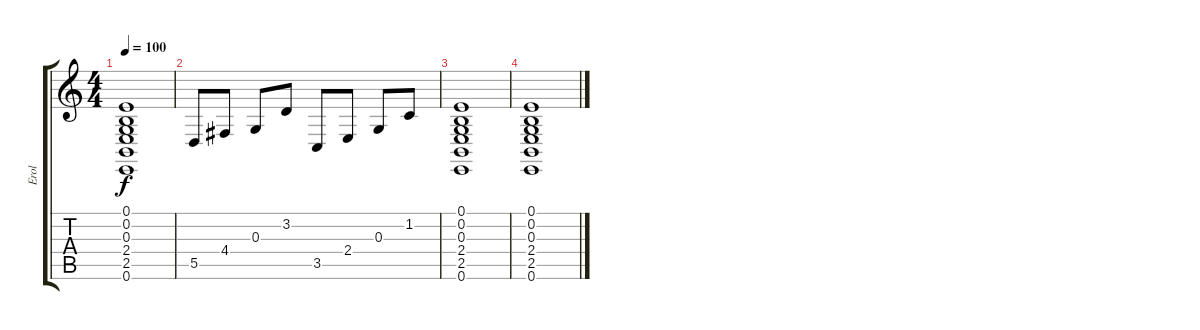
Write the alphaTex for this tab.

\track ("Erol" "Erol") {instrument drawbarorgan}
\staff {score tabs}
\tuning (E4 B3 G3 D3 A2 E2) {hide}
\ts (4 4)
\tempo 100
\clef g2
\ks c
(0.1 0.2 0.3 2.4 2.5 0.6).1{dy f} |
5.5.8 4.4.8 0.3.8 3.2.8 3.5.8 2.4.8 0.3.8 1.2.8 |
(0.1 0.2 0.3 2.4 2.5 0.6).1 |
(0.1 0.2 0.3 2.4 2.5 0.6).1
